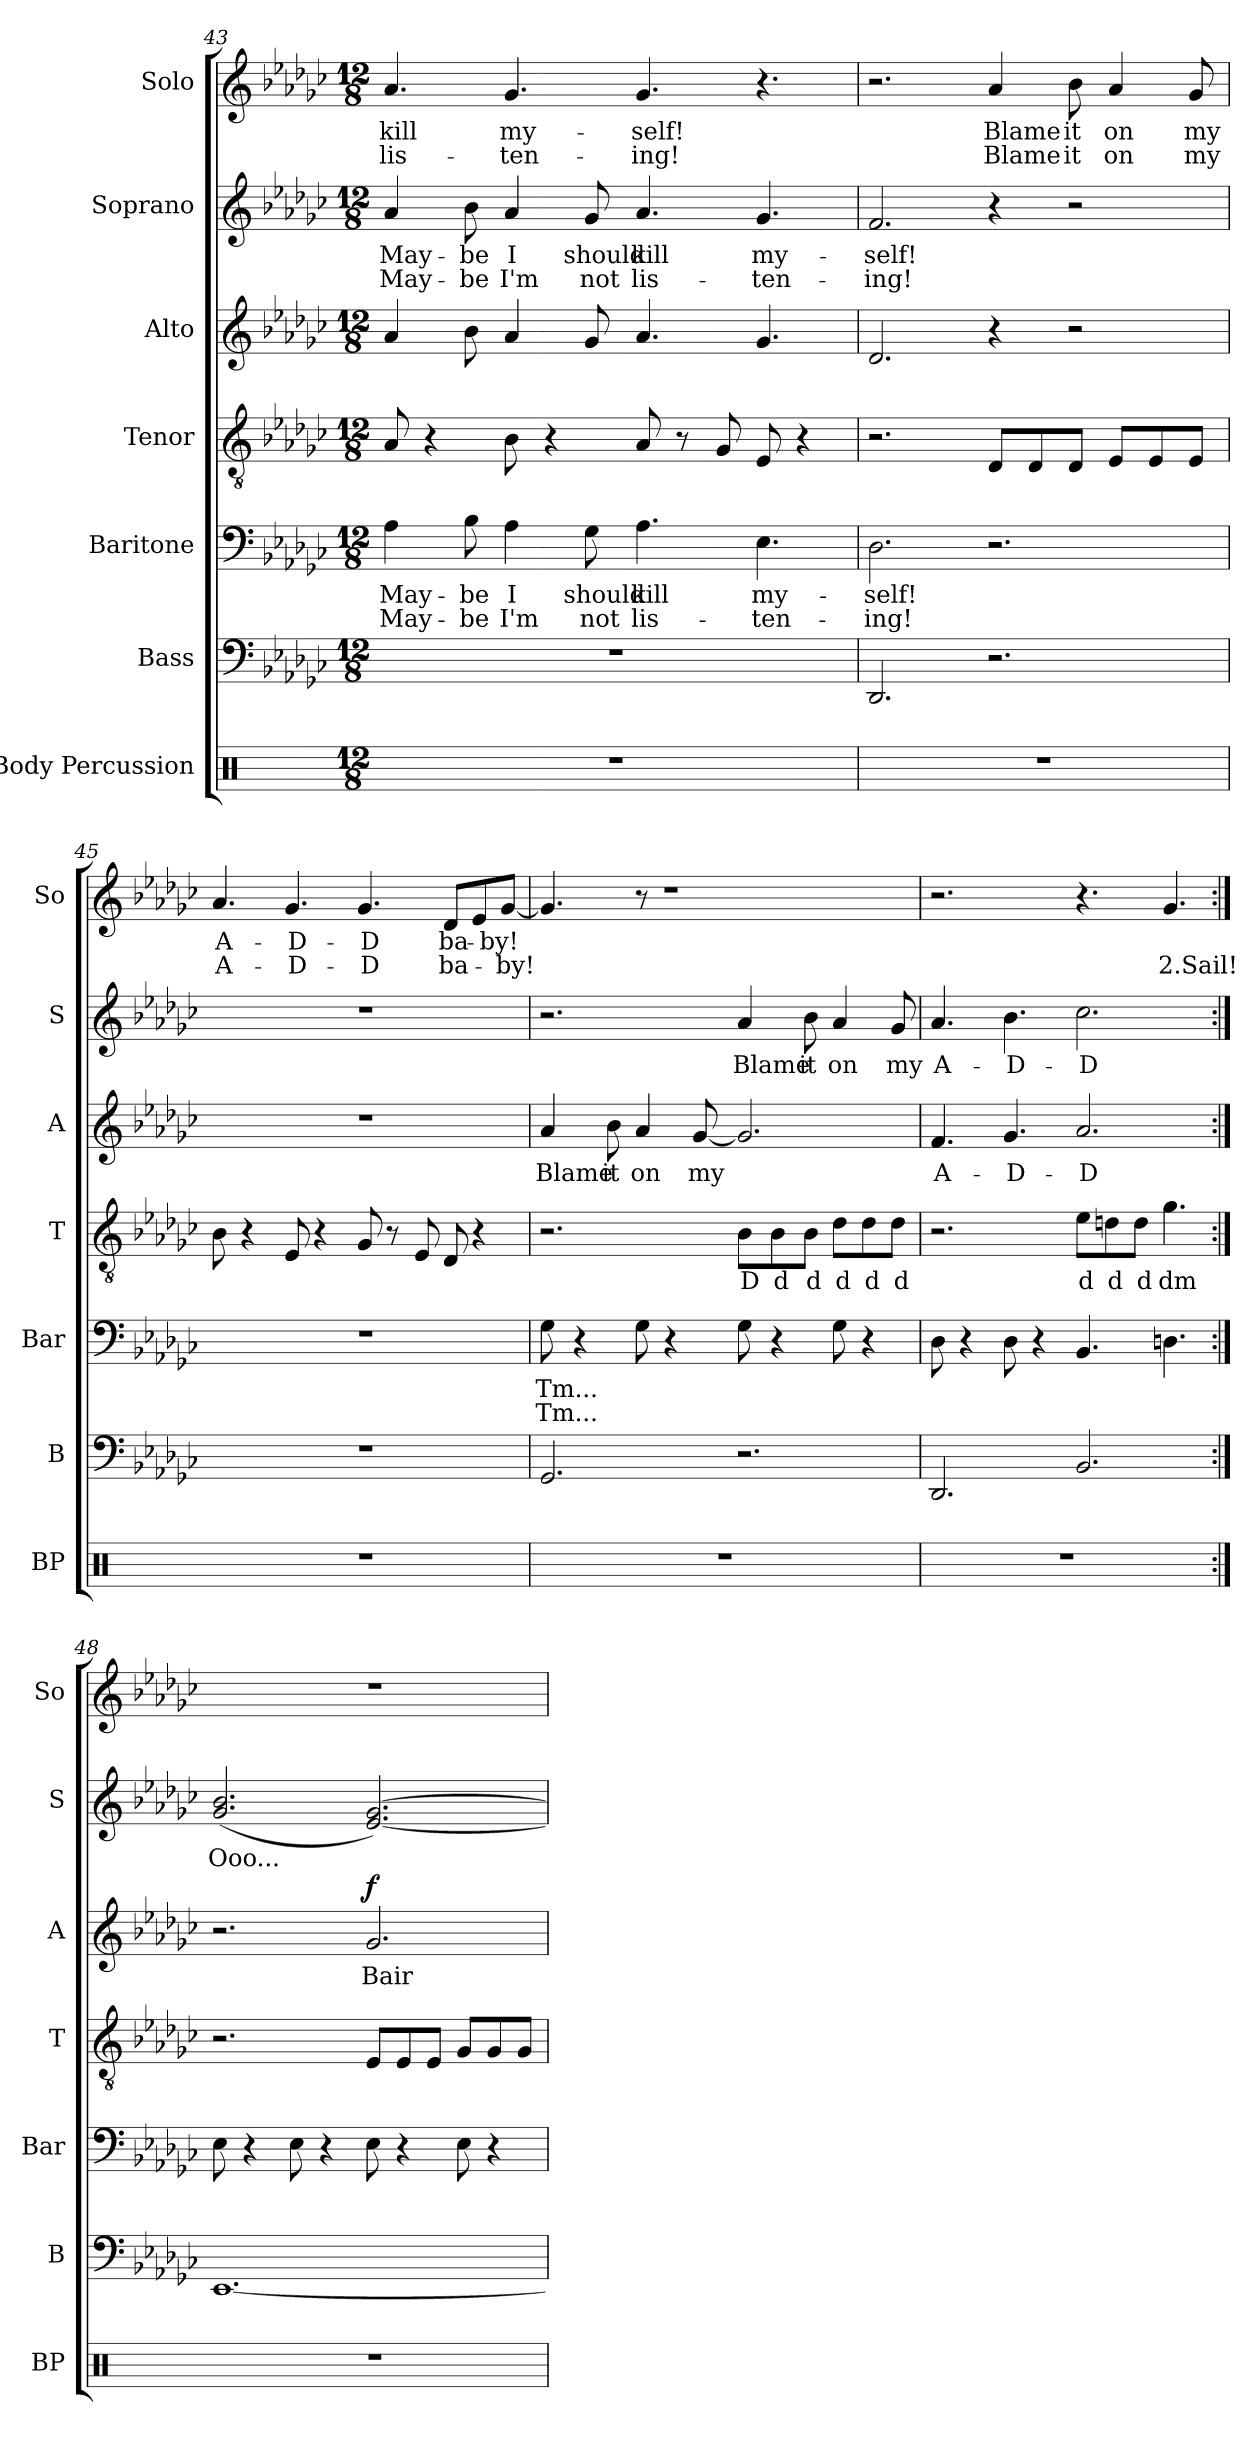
**kern	**kern	**kern	**text	**text	**kern	**text	**kern	**text	**dynam	**kern	**text	**text	**kern	**text	**text
*part7	*part6	*part5	*part5	*part5	*part4	*part4	*part3	*part3	*part3	*part2	*part2	*part2	*part1	*part1	*part1
*staff7	*staff6	*staff5	*staff5	*staff5	*staff4	*staff4	*staff3	*staff3	*staff3	*staff2	*staff2	*staff2	*staff1	*staff1	*staff1
*I"Body Percussion	*I"Bass	*I"Baritone	*	*	*I"Tenor	*	*I"Alto	*	*	*I"Soprano	*	*	*I"Solo	*	*
*I'BP	*I'B	*I'Bar	*	*	*I'T	*	*I'A	*	*	*I'S	*	*	*I'So	*	*
!!LO:LB:g=z
*clefX	*clefF4	*clefF4	*	*	*clefGv2	*	*clefG2	*	*	*clefG2	*	*	*clefG2	*	*
*k[]	*k[b-e-a-d-g-c-]	*k[b-e-a-d-g-c-]	*	*	*k[b-e-a-d-g-c-]	*	*k[b-e-a-d-g-c-]	*	*	*k[b-e-a-d-g-c-]	*	*	*k[b-e-a-d-g-c-]	*	*
*M12/8	*M12/8	*M12/8	*	*	*M12/8	*	*M12/8	*	*	*M12/8	*	*	*M12/8	*	*
=43	=43	=43	=43	=43	=43	=43	=43	=43	=43	=43	=43	=43	=43	=43	=43
1.r	1.r	4A-\	May-	May-	8A-/	.	4a-/	.	.	4a-/	May-	May-	4.a-/	kill	lis-
.	.	.	.	.	4r	.	.	.	.	.	.	.	.	.	.
.	.	8B-\	-be	-be	.	.	8b-\	.	.	8b-\	-be	-be	.	.	.
.	.	4A-\	I	I'm	8B-\	.	4a-/	.	.	4a-/	I	I'm	4.g-/	my-	-ten-
.	.	.	.	.	4r	.	.	.	.	.	.	.	.	.	.
.	.	8G-\	should	not	.	.	8g-/	.	.	8g-/	should	not	.	.	.
.	.	4.A-\	kill	lis-	8A-/	.	4.a-/	.	.	4.a-/	kill	lis-	4.g-/	-self!	-ing!
.	.	.	.	.	8r	.	.	.	.	.	.	.	.	.	.
.	.	.	.	.	8G-/	.	.	.	.	.	.	.	.	.	.
.	.	4.E-\	my-	-ten-	8E-/	.	4.g-/	.	.	4.g-/	my-	-ten-	4.r	.	.
.	.	.	.	.	4r	.	.	.	.	.	.	.	.	.	.
=44	=44	=44	=44	=44	=44	=44	=44	=44	=44	=44	=44	=44	=44	=44	=44
1.r	2.DD-/	2.D-\	-self!	-ing!	2.r	.	2.d-/	.	.	2.f/	-self!	-ing!	2.r	.	.
.	2.r	2.r	.	.	8D-/L	.	4r	.	.	4r	.	.	4a-/	Blame	Blame
.	.	.	.	.	8D-/	.	.	.	.	.	.	.	.	.	.
.	.	.	.	.	8D-/J	.	2r	.	.	2r	.	.	8b-\	it	it
.	.	.	.	.	8E-/L	.	.	.	.	.	.	.	4a-/	on	on
.	.	.	.	.	8E-/	.	.	.	.	.	.	.	.	.	.
.	.	.	.	.	8E-/J	.	.	.	.	.	.	.	8g-/	my	my
=45	=45	=45	=45	=45	=45	=45	=45	=45	=45	=45	=45	=45	=45	=45	=45
1.r	1.r	1.r	.	.	8B-\	.	1.r	.	.	1.r	.	.	4.a-/	A-	A-
.	.	.	.	.	4r	.	.	.	.	.	.	.	.	.	.
.	.	.	.	.	8E-/	.	.	.	.	.	.	.	4.g-/	-D-	-D-
.	.	.	.	.	4r	.	.	.	.	.	.	.	.	.	.
.	.	.	.	.	8G-/	.	.	.	.	.	.	.	4.g-/	-D	-D
.	.	.	.	.	8r	.	.	.	.	.	.	.	.	.	.
.	.	.	.	.	8E-/	.	.	.	.	.	.	.	.	.	.
.	.	.	.	.	8D-/	.	.	.	.	.	.	.	8d-/L	ba-	ba-
.	.	.	.	.	4r	.	.	.	.	.	.	.	8e-/	.	.
.	.	.	.	.	.	.	.	.	.	.	.	.	[8g-/J	-by!	-by!
=46	=46	=46	=46	=46	=46	=46	=46	=46	=46	=46	=46	=46	=46	=46	=46
1.r	2.GG-/	8G-\	Tm...	Tm...	2.r	.	4a-/	Blame	.	2.r	.	.	4.g-/]	.	.
.	.	4r	.	.	.	.	.	.	.	.	.	.	.	.	.
.	.	.	.	.	.	.	8b-\	it	.	.	.	.	.	.	.
.	.	8G-\	.	.	.	.	4a-/	on	.	.	.	.	8r	.	.
.	.	4r	.	.	.	.	.	.	.	.	.	.	1r	.	.
.	.	.	.	.	.	.	[8g-/	my	.	.	.	.	.	.	.
.	2.r	8G-\	.	.	8B-\L	D	2.g-/]	.	.	4a-/	Blame	.	.	.	.
.	.	4r	.	.	8B-\	d	.	.	.	.	.	.	.	.	.
.	.	.	.	.	8B-\J	d	.	.	.	8b-\	it	.	.	.	.
.	.	8G-\	.	.	8d-\L	d	.	.	.	4a-/	on	.	.	.	.
.	.	4r	.	.	8d-\	d	.	.	.	.	.	.	.	.	.
.	.	.	.	.	8d-\J	d	.	.	.	8g-/	my	.	.	.	.
!!LO:PB:g=z
=47	=47	=47	=47	=47	=47	=47	=47	=47	=47	=47	=47	=47	=47	=47	=47
1.r	2.DD-/	8D-\	.	.	2.r	.	4.f/	A-	.	4.a-/	A-	.	2.r	.	.
.	.	4r	.	.	.	.	.	.	.	.	.	.	.	.	.
.	.	8D-\	.	.	.	.	4.g-/	-D-	.	4.b-\	-D-	.	.	.	.
.	.	4r	.	.	.	.	.	.	.	.	.	.	.	.	.
.	2.BB-/	4.BB-/	.	.	8e-\L	d	2.a-/	-D	.	2.cc-\	-D	.	4.r	.	.
.	.	.	.	.	8dn\	d	.	.	.	.	.	.	.	.	.
.	.	.	.	.	8d\J	d	.	.	.	.	.	.	.	.	.
.	.	4.Dn\	.	.	4.g-\	dm	.	.	.	.	.	.	4.g-/	.	2.Sail!
=48:|!	=48:|!	=48:|!	=48:|!	=48:|!	=48:|!	=48:|!	=48:|!	=48:|!	=48:|!	=48:|!	=48:|!	=48:|!	=48:|!	=48:|!	=48:|!
1.r	[1.EE-	8E-\	.	.	2.r	.	2.r	.	.	(2.g-/ 2.b-/	Ooo...	.	1.r	.	.
.	.	4r	.	.	.	.	.	.	.	.	.	.	.	.	.
.	.	8E-\	.	.	.	.	.	.	.	.	.	.	.	.	.
.	.	4r	.	.	.	.	.	.	.	.	.	.	.	.	.
!	!	!	!	!	!	!	!	!	!LO:DY:b	!	!	!	!	!	!
.	.	8E-\	.	.	8E-/L	.	2.g-/	Bair	f	[2.e-/ [2.g-/)	.	.	.	.	.
.	.	4r	.	.	8E-/	.	.	.	.	.	.	.	.	.	.
.	.	.	.	.	8E-/J	.	.	.	.	.	.	.	.	.	.
.	.	8E-\	.	.	8G-/L	.	.	.	.	.	.	.	.	.	.
.	.	4r	.	.	8G-/	.	.	.	.	.	.	.	.	.	.
.	.	.	.	.	8G-/J	.	.	.	.	.	.	.	.	.	.
=	=	=	=	=	=	=	=	=	=	=	=	=	=	=	=
*-	*-	*-	*-	*-	*-	*-	*-	*-	*-	*-	*-	*-	*-	*-	*-
